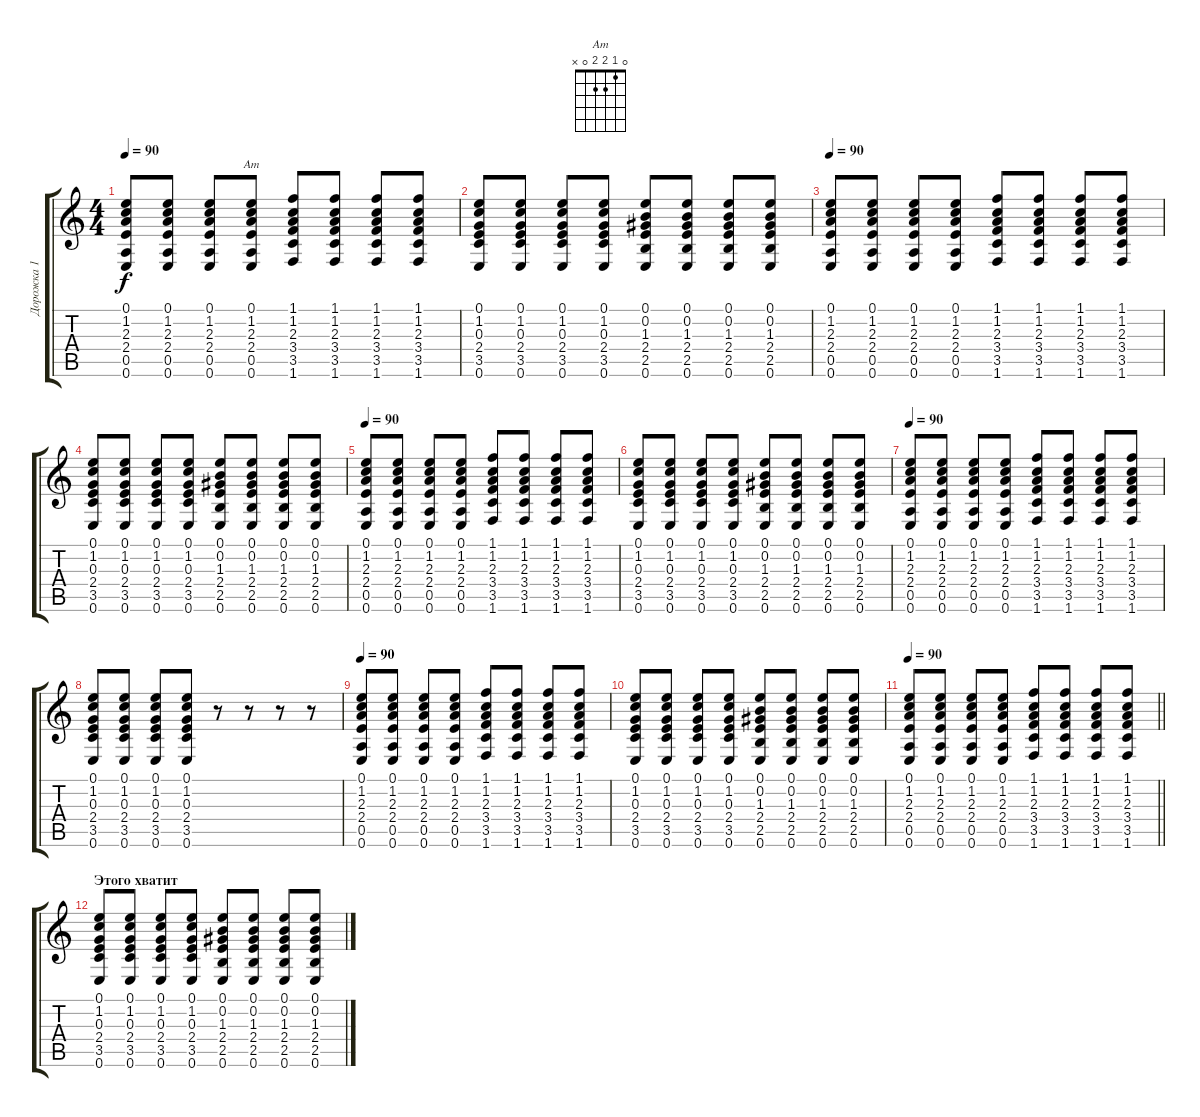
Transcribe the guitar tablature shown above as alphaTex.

\track ("Дорожка 1" "Дорожка 1") {instrument distortionguitar}
\staff {score tabs}
\tuning (E4 B3 G3 D3 A2 E2) {hide}
\chord ("Am" 0 1 2 2 0 x)
\ts (4 4)
\tempo 90
\clef g2
\ks c
(0.1 1.2 2.3 2.4 0.5 0.6).8{dy f} (0.1 1.2 2.3 2.4 0.5 0.6).8 (0.1 1.2 2.3 2.4 0.5 0.6).8 (0.1 1.2 2.3 2.4 0.5 0.6).8{ch "Am"} (1.1 1.2 2.3 3.4 3.5 1.6).8 (1.1 1.2 2.3 3.4 3.5 1.6).8 (1.1 1.2 2.3 3.4 3.5 1.6).8 (1.1 1.2 2.3 3.4 3.5 1.6).8 |
(0.1 1.2 0.3 2.4 3.5 0.6).8 (0.1 1.2 0.3 2.4 3.5 0.6).8 (0.1 1.2 0.3 2.4 3.5 0.6).8 (0.1 1.2 0.3 2.4 3.5 0.6).8 (0.1 0.2 1.3 2.4 2.5 0.6).8 (0.1 0.2 1.3 2.4 2.5 0.6).8 (0.1 0.2 1.3 2.4 2.5 0.6).8 (0.1 0.2 1.3 2.4 2.5 0.6).8 |
\tempo 90
(0.1 1.2 2.3 2.4 0.5 0.6).8 (0.1 1.2 2.3 2.4 0.5 0.6).8 (0.1 1.2 2.3 2.4 0.5 0.6).8 (0.1 1.2 2.3 2.4 0.5 0.6).8 (1.1 1.2 2.3 3.4 3.5 1.6).8 (1.1 1.2 2.3 3.4 3.5 1.6).8 (1.1 1.2 2.3 3.4 3.5 1.6).8 (1.1 1.2 2.3 3.4 3.5 1.6).8 |
(0.1 1.2 0.3 2.4 3.5 0.6).8 (0.1 1.2 0.3 2.4 3.5 0.6).8 (0.1 1.2 0.3 2.4 3.5 0.6).8 (0.1 1.2 0.3 2.4 3.5 0.6).8 (0.1 0.2 1.3 2.4 2.5 0.6).8 (0.1 0.2 1.3 2.4 2.5 0.6).8 (0.1 0.2 1.3 2.4 2.5 0.6).8 (0.1 0.2 1.3 2.4 2.5 0.6).8 |
\tempo 90
(0.1 1.2 2.3 2.4 0.5 0.6).8 (0.1 1.2 2.3 2.4 0.5 0.6).8 (0.1 1.2 2.3 2.4 0.5 0.6).8 (0.1 1.2 2.3 2.4 0.5 0.6).8 (1.1 1.2 2.3 3.4 3.5 1.6).8 (1.1 1.2 2.3 3.4 3.5 1.6).8 (1.1 1.2 2.3 3.4 3.5 1.6).8 (1.1 1.2 2.3 3.4 3.5 1.6).8 |
(0.1 1.2 0.3 2.4 3.5 0.6).8 (0.1 1.2 0.3 2.4 3.5 0.6).8 (0.1 1.2 0.3 2.4 3.5 0.6).8 (0.1 1.2 0.3 2.4 3.5 0.6).8 (0.1 0.2 1.3 2.4 2.5 0.6).8 (0.1 0.2 1.3 2.4 2.5 0.6).8 (0.1 0.2 1.3 2.4 2.5 0.6).8 (0.1 0.2 1.3 2.4 2.5 0.6).8 |
\tempo 90
(0.1 1.2 2.3 2.4 0.5 0.6).8 (0.1 1.2 2.3 2.4 0.5 0.6).8 (0.1 1.2 2.3 2.4 0.5 0.6).8 (0.1 1.2 2.3 2.4 0.5 0.6).8 (1.1 1.2 2.3 3.4 3.5 1.6).8 (1.1 1.2 2.3 3.4 3.5 1.6).8 (1.1 1.2 2.3 3.4 3.5 1.6).8 (1.1 1.2 2.3 3.4 3.5 1.6).8 |
(0.1 1.2 0.3 2.4 3.5 0.6).8 (0.1 1.2 0.3 2.4 3.5 0.6).8 (0.1 1.2 0.3 2.4 3.5 0.6).8 (0.1 1.2 0.3 2.4 3.5 0.6).8 r.8 r.8 r.8 r.8 |
\tempo 90
(0.1 1.2 2.3 2.4 0.5 0.6).8 (0.1 1.2 2.3 2.4 0.5 0.6).8 (0.1 1.2 2.3 2.4 0.5 0.6).8 (0.1 1.2 2.3 2.4 0.5 0.6).8 (1.1 1.2 2.3 3.4 3.5 1.6).8 (1.1 1.2 2.3 3.4 3.5 1.6).8 (1.1 1.2 2.3 3.4 3.5 1.6).8 (1.1 1.2 2.3 3.4 3.5 1.6).8 |
(0.1 1.2 0.3 2.4 3.5 0.6).8 (0.1 1.2 0.3 2.4 3.5 0.6).8 (0.1 1.2 0.3 2.4 3.5 0.6).8 (0.1 1.2 0.3 2.4 3.5 0.6).8 (0.1 0.2 1.3 2.4 2.5 0.6).8 (0.1 0.2 1.3 2.4 2.5 0.6).8 (0.1 0.2 1.3 2.4 2.5 0.6).8 (0.1 0.2 1.3 2.4 2.5 0.6).8 |
\tempo 90
\barLineRight lightlight
(0.1 1.2 2.3 2.4 0.5 0.6).8 (0.1 1.2 2.3 2.4 0.5 0.6).8 (0.1 1.2 2.3 2.4 0.5 0.6).8 (0.1 1.2 2.3 2.4 0.5 0.6).8 (1.1 1.2 2.3 3.4 3.5 1.6).8 (1.1 1.2 2.3 3.4 3.5 1.6).8 (1.1 1.2 2.3 3.4 3.5 1.6).8 (1.1 1.2 2.3 3.4 3.5 1.6).8 |
\section ("" "Этого хватит")
(0.1 1.2 0.3 2.4 3.5 0.6).8 (0.1 1.2 0.3 2.4 3.5 0.6).8 (0.1 1.2 0.3 2.4 3.5 0.6).8 (0.1 1.2 0.3 2.4 3.5 0.6).8 (0.1 0.2 1.3 2.4 2.5 0.6).8 (0.1 0.2 1.3 2.4 2.5 0.6).8 (0.1 0.2 1.3 2.4 2.5 0.6).8 (0.1 0.2 1.3 2.4 2.5 0.6).8
